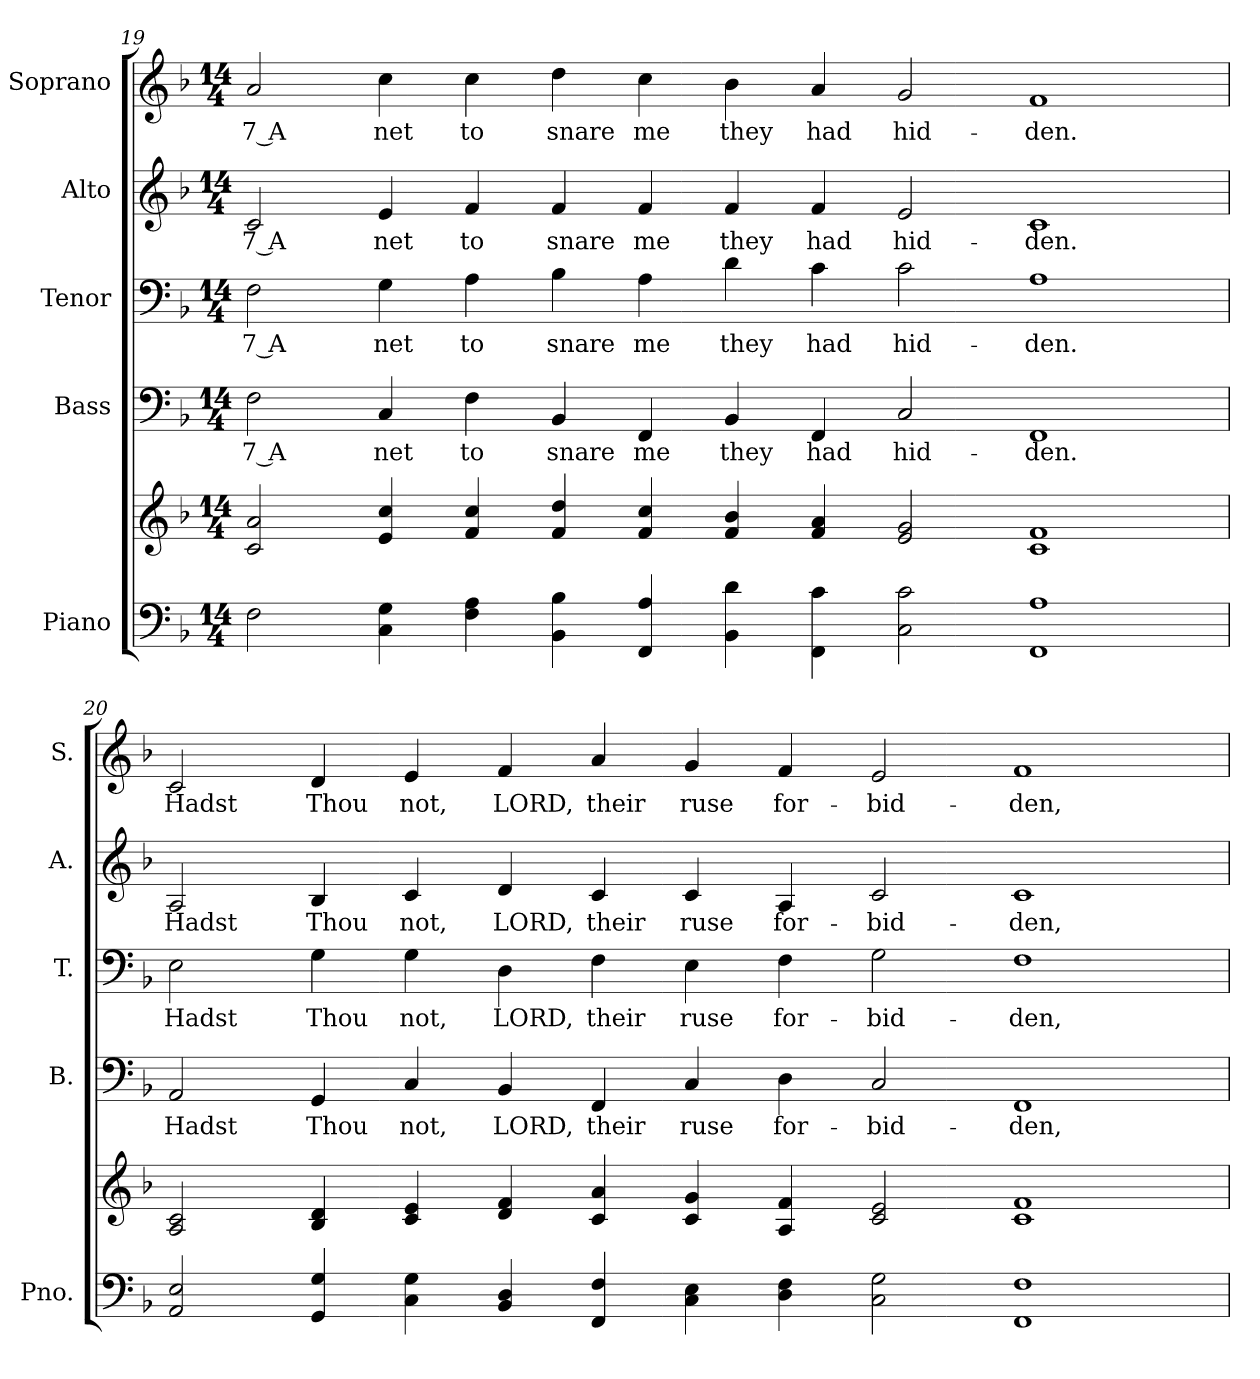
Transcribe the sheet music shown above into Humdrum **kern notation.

**kern	**kern	**kern	**text	**kern	**text	**kern	**text	**kern	**text
*part5	*part5	*part4	*part4	*part3	*part3	*part2	*part2	*part1	*part1
*staff6	*staff5	*staff4	*staff4	*staff3	*staff3	*staff2	*staff2	*staff1	*staff1
*I"Piano	*	*I"Bass	*	*I"Tenor	*	*I"Alto	*	*I"Soprano	*
*I'Pno.	*	*I'B.	*	*I'T.	*	*I'A.	*	*I'S.	*
!!LO:PB:g=z
*clefF4	*clefG2	*clefF4	*	*clefF4	*	*clefG2	*	*clefG2	*
*k[b-]	*k[b-]	*k[b-]	*	*k[b-]	*	*k[b-]	*	*k[b-]	*
*F:	*F:	*F:	*	*F:	*	*F:	*	*F:	*
*M14/4	*M14/4	*M14/4	*	*M14/4	*	*M14/4	*	*M14/4	*
=19	=19	=19	=19	=19	=19	=19	=19	=19	=19
!	!	!	!LO:LY:b:color=#000000	!	!	!	!	!	!
!	!	!	!	!	!LO:LY:b:color=#000000	!	!	!	!
!	!	!	!	!	!	!	!LO:LY:b:color=#000000	!	!
!	!	!	!	!	!	!	!	!	!LO:LY:b:color=#000000
2Fi\	2ci/ 2ai	2Fi\	7 A	2Fi\	7 A	2ci/	7 A	2ai/	7 A
!	!	!	!LO:LY:b:color=#000000	!	!	!	!	!	!
!	!	!	!	!	!LO:LY:b:color=#000000	!	!	!	!
!	!	!	!	!	!	!	!LO:LY:b:color=#000000	!	!
!	!	!	!	!	!	!	!	!	!LO:LY:b:color=#000000
4Ci\ 4Gi	4ei/ 4cci	4Ci/	net	4Gi\	net	4ei/	net	4cci\	net
!	!	!	!LO:LY:b:color=#000000	!	!	!	!	!	!
!	!	!	!	!	!LO:LY:b:color=#000000	!	!	!	!
!	!	!	!	!	!	!	!LO:LY:b:color=#000000	!	!
!	!	!	!	!	!	!	!	!	!LO:LY:b:color=#000000
4Fi\ 4Ai	4fi/ 4cci	4Fi\	to	4Ai\	to	4fi/	to	4cci\	to
!	!	!	!LO:LY:b:color=#000000	!	!	!	!	!	!
!	!	!	!	!	!LO:LY:b:color=#000000	!	!	!	!
!	!	!	!	!	!	!	!LO:LY:b:color=#000000	!	!
!	!	!	!	!	!	!	!	!	!LO:LY:b:color=#000000
4BB-i\ 4B-i	4fi/ 4ddi	4BB-i/	snare	4B-i\	snare	4fi/	snare	4ddi\	snare
!	!	!	!LO:LY:b:color=#000000	!	!	!	!	!	!
!	!	!	!	!	!LO:LY:b:color=#000000	!	!	!	!
!	!	!	!	!	!	!	!LO:LY:b:color=#000000	!	!
!	!	!	!	!	!	!	!	!	!LO:LY:b:color=#000000
4FFi/ 4Ai	4fi/ 4cci	4FFi/	me	4Ai\	me	4fi/	me	4cci\	me
!	!	!	!LO:LY:b:color=#000000	!	!	!	!	!	!
!	!	!	!	!	!LO:LY:b:color=#000000	!	!	!	!
!	!	!	!	!	!	!	!LO:LY:b:color=#000000	!	!
!	!	!	!	!	!	!	!	!	!LO:LY:b:color=#000000
4BB-i\ 4di	4fi/ 4b-i	4BB-i/	they	4di\	they	4fi/	they	4b-i\	they
!	!	!	!LO:LY:b:color=#000000	!	!	!	!	!	!
!	!	!	!	!	!LO:LY:b:color=#000000	!	!	!	!
!	!	!	!	!	!	!	!LO:LY:b:color=#000000	!	!
!	!	!	!	!	!	!	!	!	!LO:LY:b:color=#000000
4FFi\ 4ci	4fi/ 4ai	4FFi/	had	4ci\	had	4fi/	had	4ai/	had
!	!	!	!LO:LY:b:color=#000000	!	!	!	!	!	!
!	!	!	!	!	!LO:LY:b:color=#000000	!	!	!	!
!	!	!	!	!	!	!	!LO:LY:b:color=#000000	!	!
!	!	!	!	!	!	!	!	!	!LO:LY:b:color=#000000
2Ci\ 2ci	2ei/ 2gi	2Ci/	hid-	2ci\	hid-	2ei/	hid-	2gi/	hid-
!	!	!	!LO:LY:b:color=#000000	!	!	!	!	!	!
!	!	!	!	!	!LO:LY:b:color=#000000	!	!	!	!
!	!	!	!	!	!	!	!LO:LY:b:color=#000000	!	!
!	!	!	!	!	!	!	!	!	!LO:LY:b:color=#000000
1FFi 1Ai	1ci 1fi	1FFi	-den.	1Ai	-den.	1ci	-den.	1fi	-den.
!!LO:PB:g=z
=20	=20	=20	=20	=20	=20	=20	=20	=20	=20
!	!	!	!LO:LY:b:color=#000000	!	!	!	!	!	!
!	!	!	!	!	!LO:LY:b:color=#000000	!	!	!	!
!	!	!	!	!	!	!	!LO:LY:b:color=#000000	!	!
!	!	!	!	!	!	!	!	!	!LO:LY:b:color=#000000
2AAi/ 2Ei	2Ai/ 2ci	2AAi/	Hadst	2Ei\	Hadst	2Ai/	Hadst	2ci/	Hadst
!	!	!	!LO:LY:b:color=#000000	!	!	!	!	!	!
!	!	!	!	!	!LO:LY:b:color=#000000	!	!	!	!
!	!	!	!	!	!	!	!LO:LY:b:color=#000000	!	!
!	!	!	!	!	!	!	!	!	!LO:LY:b:color=#000000
4GGi/ 4Gi	4B-i/ 4di	4GGi/	Thou	4Gi\	Thou	4B-i/	Thou	4di/	Thou
!	!	!	!LO:LY:b:color=#000000	!	!	!	!	!	!
!	!	!	!	!	!LO:LY:b:color=#000000	!	!	!	!
!	!	!	!	!	!	!	!LO:LY:b:color=#000000	!	!
!	!	!	!	!	!	!	!	!	!LO:LY:b:color=#000000
4Ci\ 4Gi	4ci/ 4ei	4Ci/	not,	4Gi\	not,	4ci/	not,	4ei/	not,
!	!	!	!LO:LY:b:color=#000000	!	!	!	!	!	!
!	!	!	!	!	!LO:LY:b:color=#000000	!	!	!	!
!	!	!	!	!	!	!	!LO:LY:b:color=#000000	!	!
!	!	!	!	!	!	!	!	!	!LO:LY:b:color=#000000
4BB-i/ 4Di	4di/ 4fi	4BB-i/	LORD,	4Di\	LORD,	4di/	LORD,	4fi/	LORD,
!	!	!	!LO:LY:b:color=#000000	!	!	!	!	!	!
!	!	!	!	!	!LO:LY:b:color=#000000	!	!	!	!
!	!	!	!	!	!	!	!LO:LY:b:color=#000000	!	!
!	!	!	!	!	!	!	!	!	!LO:LY:b:color=#000000
4FFi/ 4Fi	4ci/ 4ai	4FFi/	their	4Fi\	their	4ci/	their	4ai/	their
!	!	!	!LO:LY:b:color=#000000	!	!	!	!	!	!
!	!	!	!	!	!LO:LY:b:color=#000000	!	!	!	!
!	!	!	!	!	!	!	!LO:LY:b:color=#000000	!	!
!	!	!	!	!	!	!	!	!	!LO:LY:b:color=#000000
4Ci\ 4Ei	4ci/ 4gi	4Ci/	ruse	4Ei\	ruse	4ci/	ruse	4gi/	ruse
!	!	!	!LO:LY:b:color=#000000	!	!	!	!	!	!
!	!	!	!	!	!LO:LY:b:color=#000000	!	!	!	!
!	!	!	!	!	!	!	!LO:LY:b:color=#000000	!	!
!	!	!	!	!	!	!	!	!	!LO:LY:b:color=#000000
4Di\ 4Fi	4Ai/ 4fi	4Di\	for-	4Fi\	for-	4Ai/	for-	4fi/	for-
!	!	!	!LO:LY:b:color=#000000	!	!	!	!	!	!
!	!	!	!	!	!LO:LY:b:color=#000000	!	!	!	!
!	!	!	!	!	!	!	!LO:LY:b:color=#000000	!	!
!	!	!	!	!	!	!	!	!	!LO:LY:b:color=#000000
2Ci\ 2Gi	2ci/ 2ei	2Ci/	-bid-	2Gi\	-bid-	2ci/	-bid-	2ei/	-bid-
!	!	!	!LO:LY:b:color=#000000	!	!	!	!	!	!
!	!	!	!	!	!LO:LY:b:color=#000000	!	!	!	!
!	!	!	!	!	!	!	!LO:LY:b:color=#000000	!	!
!	!	!	!	!	!	!	!	!	!LO:LY:b:color=#000000
1FFi 1Fi	1ci 1fi	1FFi	-den,	1Fi	-den,	1ci	-den,	1fi	-den,
=	=	=	=	=	=	=	=	=	=
*-	*-	*-	*-	*-	*-	*-	*-	*-	*-
